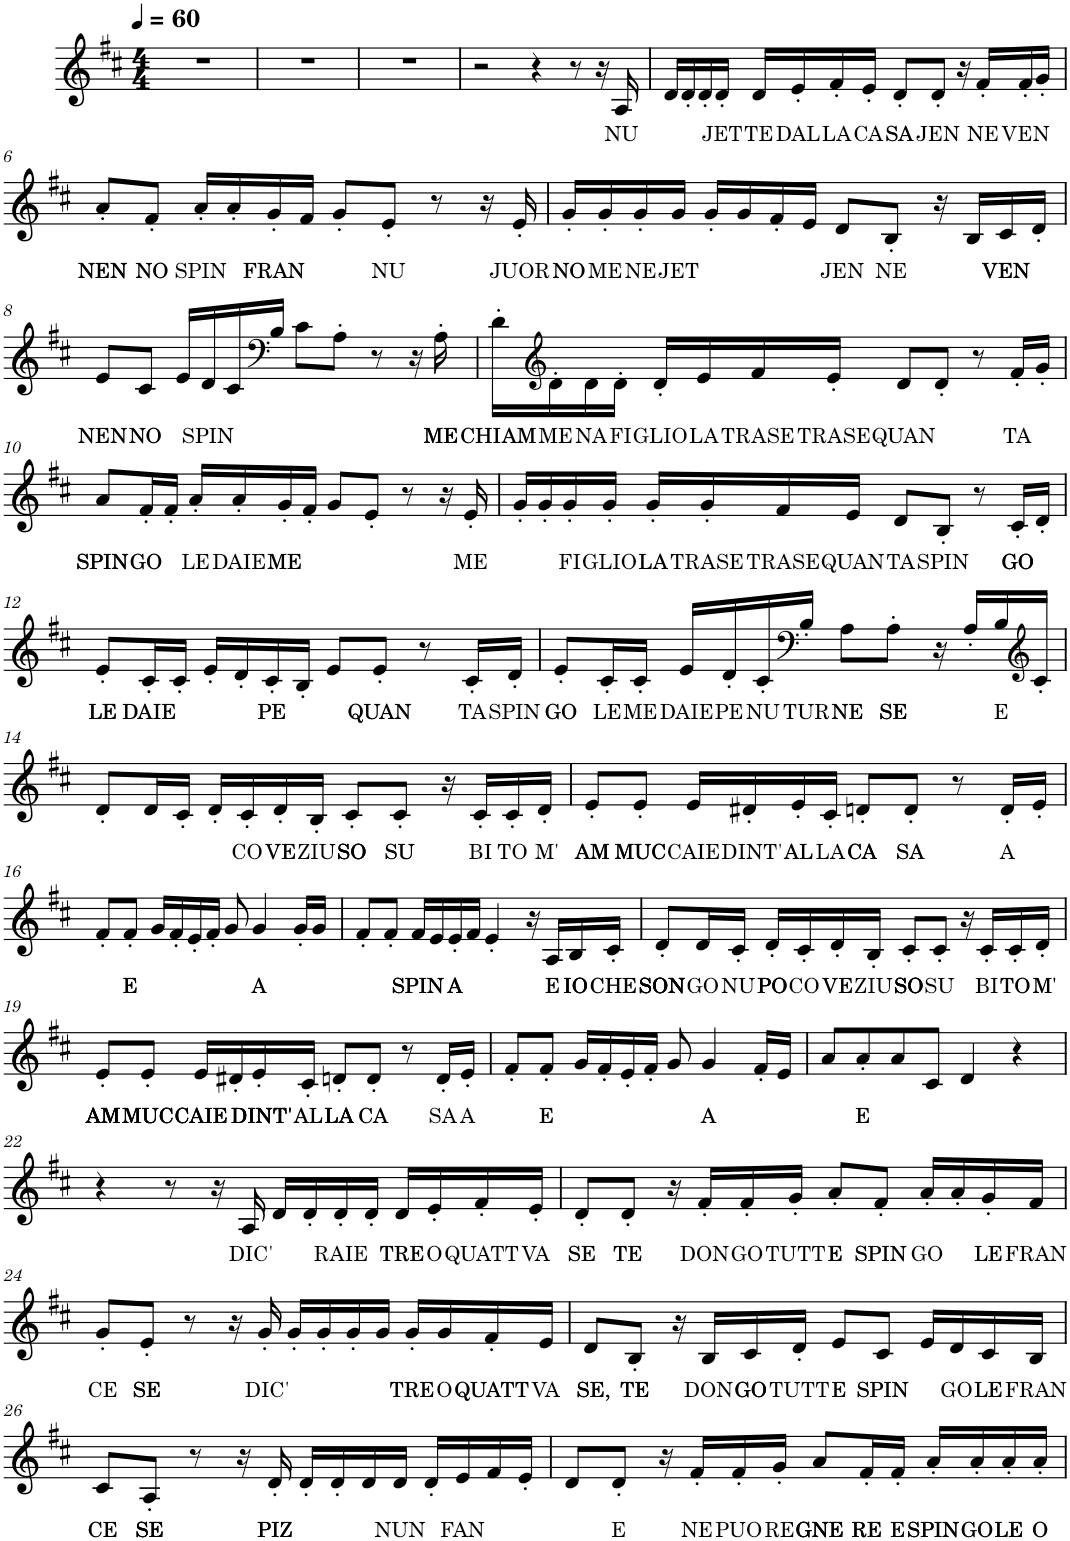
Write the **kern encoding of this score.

**kern	**text
*part1	*part1
*staff1	*staff1
*I"Piano	*
*clefG2	*
*k[f#c#]	*
*M4/4	*
*MM60	*
=1	=1
1r	.
=2	=2
1r	.
=3	=3
1r	.
=4	=4
2r	.
4r	.
8r	.
16r	.
!	!LO:LY:b
16A/	NU
=5	=5
16d/LL	.
16d'/	.
16d'/	.
!	!LO:LY:b
16d'/JJ	JET
!	!LO:LY:b
16d/LL	TE
!	!LO:LY:b
16e'/	DAL
!	!LO:LY:b
16f#'/	LA
!	!LO:LY:b
16e'/JJ	CA
!	!LO:LY:b
8d'/L	SA
!	!LO:LY:b
8d'/J	JEN
16r	.
!	!LO:LY:b
16f#'/LL	NE
!	!LO:LY:b
16f#'/	VEN
16g'/JJ	.
!!LO:LB:g=z
=6	=6
!	!LO:LY:b
8a'/L	NEN
!	!LO:LY:b
8f#'/J	NO
!	!LO:LY:b
16a'/LL	SPIN
16a'/	.
!	!LO:LY:b
16g'/	FRAN
16f#/JJ	.
8g'/L	.
!	!LO:LY:b
8e'/J	NU
8r	.
16r	.
!	!LO:LY:b
16e'/	JUOR
=7	=7
!	!LO:LY:b
16g'/LL	NO
!	!LO:LY:b
16g'/	ME
!	!LO:LY:b
16g'/	NE
!	!LO:LY:b
16g/JJ	JET
16g'/LL	.
16g/	.
16f#'/	.
16e/JJ	.
!	!LO:LY:b
8d/L	JEN
!	!LO:LY:b
8B'/J	NE
16r	.
16B/LL	.
!	!LO:LY:b
16c#/	VEN
16d'/JJ	.
!!LO:LB:g=z
=8	=8
!	!LO:LY:b
8e/L	NEN
!	!LO:LY:b
8c#/J	NO
16e/LL	.
!	!LO:LY:b
16d/	SPIN
16c#/	.
*clefF4	*
16B/JJ	.
8c#\L	.
8A'\J	.
8r	.
16r	.
!	!LO:LY:b
16A'\	ME
=9	=9
!	!LO:LY:b
16d'\LL	CHIAM
*clefG2	*
!	!LO:LY:b
16d'\	ME
!	!LO:LY:b
16d\	NA
!	!LO:LY:b
16d'\JJ	FI
!	!LO:LY:b
16d'/LL	GLIO
!	!LO:LY:b
16e/	LA
!	!LO:LY:b
16f#/	TRASE
!	!LO:LY:b
16e'/JJ	TRASE
!	!LO:LY:b
8d/L	QUAN
8d'/J	.
8r	.
!	!LO:LY:b
16f#'/LL	TA
16g'/JJ	.
!!LO:LB:g=z
=10	=10
!	!LO:LY:b
8a/L	SPIN
!	!LO:LY:b
16f#'/L	GO
16f#'/JJ	.
!	!LO:LY:b
16a'/LL	LE
!	!LO:LY:b
16a'/	DAIE
!	!LO:LY:b
16g'/	ME
16f#'/JJ	.
8g/L	.
8e'/J	.
8r	.
16r	.
!	!LO:LY:b
16e'/	ME
=11	=11
16g'/LL	.
16g'/	.
!	!LO:LY:b
16g'/	FI
!	!LO:LY:b
16g'/JJ	GLIO
!	!LO:LY:b
16g'/LL	LA
!	!LO:LY:b
16g'/	TRASE
!	!LO:LY:b
16f#/	TRASE
!	!LO:LY:b
16e/JJ	QUAN
!	!LO:LY:b
8d/L	TA
!	!LO:LY:b
8B'/J	SPIN
8r	.
!	!LO:LY:b
16c#'/LL	GO
16d'/JJ	.
!!LO:LB:g=z
=12	=12
!	!LO:LY:b
8e'/L	LE
!	!LO:LY:b
16c#'/L	DAIE
16c#'/JJ	.
16e'/LL	.
16d'/	.
!	!LO:LY:b
16c#'/	PE
16B'/JJ	.
8e/L	.
!	!LO:LY:b
8e'/J	QUAN
8r	.
!	!LO:LY:b
16c#'/LL	TA
!	!LO:LY:b
16d'/JJ	SPIN
=13	=13
!	!LO:LY:b
8e'/L	GO
!	!LO:LY:b
16c#'/L	LE
!	!LO:LY:b
16c#'/JJ	ME
!	!LO:LY:b
16e/LL	DAIE
!	!LO:LY:b
16d'/	PE
!	!LO:LY:b
16c#'/	NU
*clefF4	*
!	!LO:LY:b
16B'/JJ	TUR
!	!LO:LY:b
8A\L	NE
!	!LO:LY:b
8A'\J	SE
16r	.
16A'/LL	.
!	!LO:LY:b
16B/	E
*clefG2	*
16c#'/JJ	.
!!LO:LB:g=z
=14	=14
8d'/L	.
16d/L	.
16c#'/JJ	.
16d'/LL	.
!	!LO:LY:b
16c#'/	CO
!	!LO:LY:b
16d'/	VE
!	!LO:LY:b
16B'/JJ	ZIU
!	!LO:LY:b
8c#'/L	SO
!	!LO:LY:b
8c#'/J	SU
16r	.
!	!LO:LY:b
16c#'/LL	BI
!	!LO:LY:b
16c#'/	TO
!	!LO:LY:b
16d'/JJ	M'
=15	=15
!	!LO:LY:b
8e'/L	AM
!	!LO:LY:b
8e'/J	MUC
!	!LO:LY:b
16e/LL	CAIE
!	!LO:LY:b
16d#X'/	DINT'
!	!LO:LY:b
16e'/	AL
!	!LO:LY:b
16c#'/JJ	LA
!	!LO:LY:b
8dn'/L	CA
!	!LO:LY:b
8d'/J	SA
8r	.
!	!LO:LY:b
16d'/LL	A
16e'/JJ	.
!!LO:LB:g=z
=16	=16
8f#'/L	.
!	!LO:LY:b
8f#'/J	E
16g/LL	.
16f#'/	.
16e'/	.
16f#'/JJ	.
8g/	.
!	!LO:LY:b
4g/	A
16g'/LL	.
16g/JJ	.
=17	=17
8f#'/L	.
8f#'/J	.
!	!LO:LY:b
16f#/LL	SPIN
16e/	.
!	!LO:LY:b
16e'/	A
16f#/JJ	.
4e'/	.
16r	.
!	!LO:LY:b
16A/LL	E
!	!LO:LY:b
16B/	IO
!	!LO:LY:b
16c#'/JJ	CHE
=18	=18
!	!LO:LY:b
8d'/L	SON
!	!LO:LY:b
16d/L	GO
!	!LO:LY:b
16c#'/JJ	NU
!	!LO:LY:b
16d'/LL	PO
!	!LO:LY:b
16c#'/	CO
!	!LO:LY:b
16d'/	VE
!	!LO:LY:b
16B'/JJ	ZIU
!	!LO:LY:b
8c#'/L	SO
!	!LO:LY:b
8c#'/J	SU
16r	.
!	!LO:LY:b
16c#'/LL	BI
!	!LO:LY:b
16c#'/	TO
!	!LO:LY:b
16d'/JJ	M'
!!LO:LB:g=z
=19	=19
!	!LO:LY:b
8e'/L	AM
!	!LO:LY:b
8e'/J	MUC
!	!LO:LY:b
16e/LL	CAIE
16d#X'/	.
!	!LO:LY:b
16e'/	DINT'
!	!LO:LY:b
16c#'/JJ	AL
!	!LO:LY:b
8dn'/L	LA
!	!LO:LY:b
8d'/J	CA
8r	.
!	!LO:LY:b
16d'/LL	SA
!	!LO:LY:b
16e'/JJ	A
=20	=20
8f#'/L	.
!	!LO:LY:b
8f#'/J	E
16g/LL	.
16f#'/	.
16e'/	.
16f#'/JJ	.
8g/	.
!	!LO:LY:b
4g/	A
16f#'/LL	.
16e/JJ	.
=21	=21
8a/L	.
!	!LO:LY:b
8a'/	E
8a/	.
8c#/J	.
4d/	.
4r	.
!!LO:LB:g=z
=22	=22
4r	.
8r	.
16r	.
!	!LO:LY:b
16A/	DIC'
16d/LL	.
16d'/	.
!	!LO:LY:b
16d'/	RAIE
16d'/JJ	.
!	!LO:LY:b
16d/LL	TRE
!	!LO:LY:b
16e'/	O
!	!LO:LY:b
16f#'/	QUATT
!	!LO:LY:b
16e'/JJ	VA
=23	=23
!	!LO:LY:b
8d'/L	SE
!	!LO:LY:b
8d'/J	TE
16r	.
!	!LO:LY:b
16f#'/LL	DON
!	!LO:LY:b
16f#'/	GO
!	!LO:LY:b
16g'/JJ	TUTT
!	!LO:LY:b
8a'/L	E
!	!LO:LY:b
8f#'/J	SPIN
!	!LO:LY:b
16a'/LL	GO
16a'/	.
!	!LO:LY:b
16g'/	LE
!	!LO:LY:b
16f#/JJ	FRAN
!!LO:LB:g=z
=24	=24
!	!LO:LY:b
8g'/L	CE
!	!LO:LY:b
8e'/J	SE
8r	.
16r	.
!	!LO:LY:b
16g'/	DIC'
16g'/LL	.
16g'/	.
16g'/	.
16g/JJ	.
!	!LO:LY:b
16g'/LL	TRE
!	!LO:LY:b
16g/	O
!	!LO:LY:b
16f#'/	QUATT
!	!LO:LY:b
16e/JJ	VA
=25	=25
!	!LO:LY:b
8d/L	SE,
!	!LO:LY:b
8B'/J	TE
16r	.
!	!LO:LY:b
16B/LL	DON
!	!LO:LY:b
16c#/	GO
!	!LO:LY:b
16d'/JJ	TUTT
!	!LO:LY:b
8e/L	E
!	!LO:LY:b
8c#/J	SPIN
16e/LL	.
!	!LO:LY:b
16d/	GO
!	!LO:LY:b
16c#/	LE
!	!LO:LY:b
16B/JJ	FRAN
!!LO:LB:g=z
=26	=26
!	!LO:LY:b
8c#/L	CE
!	!LO:LY:b
8A'/J	SE
8r	.
16r	.
!	!LO:LY:b
16d'/	PIZ
16d'/LL	.
16d'/	.
16d/	.
!	!LO:LY:b
16d/JJ	NUN
16d'/LL	.
!	!LO:LY:b
16e/	FAN
16f#/	.
16e'/JJ	.
=27	=27
8d/L	.
!	!LO:LY:b
8d'/J	E
16r	.
!	!LO:LY:b
16f#'/LL	NE
!	!LO:LY:b
16f#'/	PUO
!	!LO:LY:b
16g'/JJ	RE
!	!LO:LY:b
8a/L	GNE
!	!LO:LY:b
16f#'/L	RE
!	!LO:LY:b
16f#'/JJ	E
!	!LO:LY:b
16a'/LL	SPIN
!	!LO:LY:b
16a'/	GO
!	!LO:LY:b
16a'/	LE
!	!LO:LY:b
16a'/JJ	O
=	=
*-	*-
